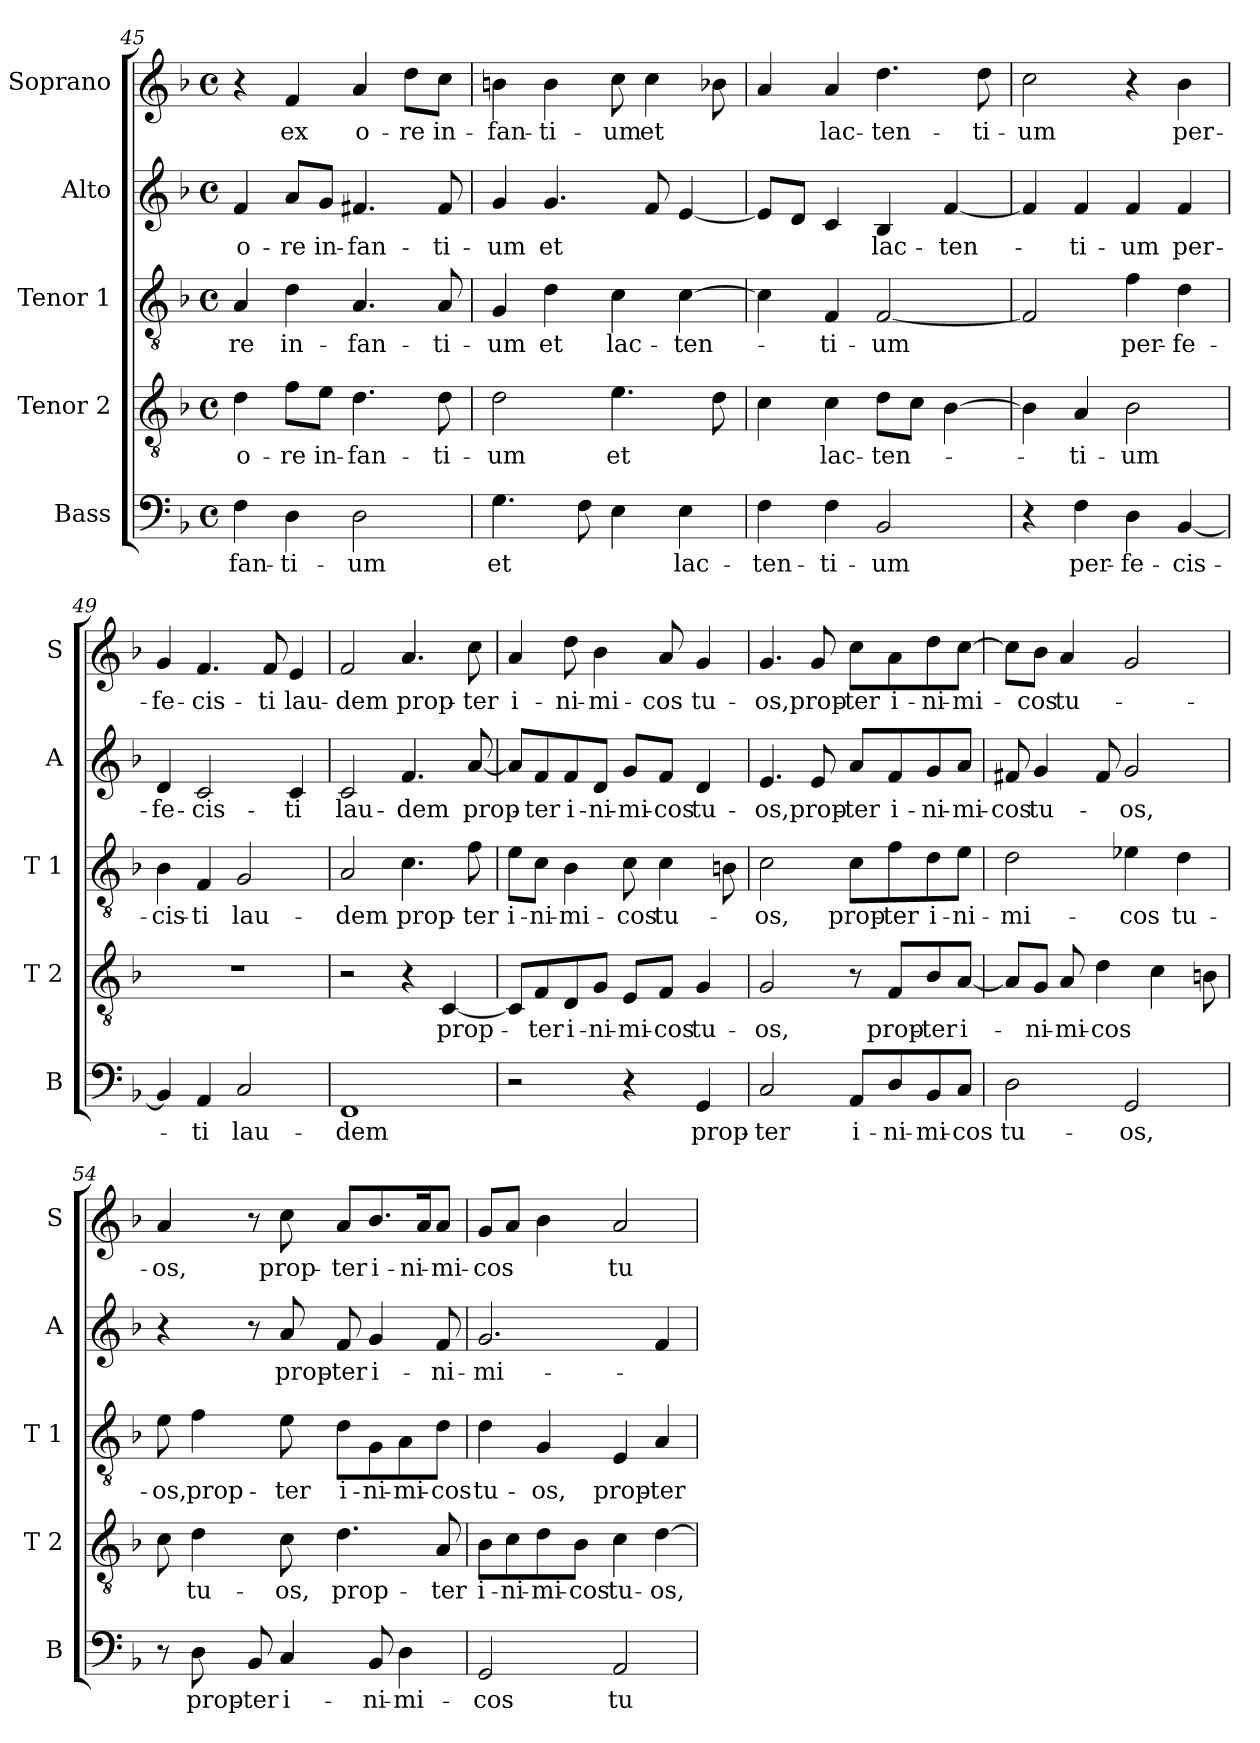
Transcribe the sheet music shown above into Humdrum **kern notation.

**kern	**text	**kern	**text	**kern	**text	**kern	**text	**kern	**text
*part5	*part5	*part4	*part4	*part3	*part3	*part2	*part2	*part1	*part1
*staff5	*staff5	*staff4	*staff4	*staff3	*staff3	*staff2	*staff2	*staff1	*staff1
*I"Bass	*	*I"Tenor 2	*	*I"Tenor 1	*	*I"Alto	*	*I"Soprano	*
*I'B	*	*I'T 2	*	*I'T 1	*	*I'A	*	*I'S	*
*clefF4	*	*clefGv2	*	*clefGv2	*	*clefG2	*	*clefG2	*
*k[b-]	*	*k[b-]	*	*k[b-]	*	*k[b-]	*	*k[b-]	*
*F:	*	*F:	*	*F:	*	*F:	*	*F:	*
*M4/4	*	*M4/4	*	*M4/4	*	*M4/4	*	*M4/4	*
*met(c)	*	*met(c)	*	*met(c)	*	*met(c)	*	*met(c)	*
=45	=45	=45	=45	=45	=45	=45	=45	=45	=45
4F\	-fan-	4d\	o-	4A/	-re	4f/	o-	4r	.
4D\	-ti-	8f\L	-re	4d\	in-	8a/L	-re	4f/	ex
.	.	8e\J	in-	.	.	8g/J	in-	.	.
2D\	-um	4.d\	-fan-	4.A/	-fan-	4.f#X/	-fan-	4a/	o-
.	.	.	.	.	.	.	.	8dd\L	-re
.	.	8d\	-ti-	8A/	-ti-	8f#/	-ti-	8cc\J	in-
=46	=46	=46	=46	=46	=46	=46	=46	=46	=46
4.G\	et	2d\	-um	4G/	-um	4g/	-um	4bn\	-fan-
.	.	.	.	4d\	et	4.g/	et	4b\	-ti-
8F\	.	.	.	.	.	.	.	.	.
4E\	.	4.e\	et	4c\	lac-	.	.	8cc\	-um
.	.	.	.	.	.	8f/	.	4cc\	et
4E\	lac-	.	.	[4c\	-ten-	[4e/	.	.	.
.	.	8d\	.	.	.	.	.	8b-X\	.
!!LO:LB:g=z
=47	=47	=47	=47	=47	=47	=47	=47	=47	=47
4F\	-ten-	4c\	.	4c\]	.	8e/L]	.	4a/	.
.	.	.	.	.	.	8d/J	.	.	.
4F\	-ti-	4c\	lac-	4F/	-ti-	4c/	.	4a/	lac-
2BB-/	-um	8d\L	-ten-	[2F/	-um	4B-/	lac-	4.dd\	-ten-
.	.	8c\J	.	.	.	.	.	.	.
.	.	[4B-\	.	.	.	[4f/	-ten-	.	.
.	.	.	.	.	.	.	.	8dd\	-ti-
=48	=48	=48	=48	=48	=48	=48	=48	=48	=48
4r	.	4B-\]	.	2F/]	.	4f/]	.	2cc\	-um
4F\	per-	4A/	-ti-	.	.	4f/	-ti-	.	.
4D\	-fe-	2B-\	-um	4f\	per-	4f/	-um	4r	.
[4BB-/	-cis-	.	.	4d\	-fe-	4f/	per-	4b-\	per-
=49	=49	=49	=49	=49	=49	=49	=49	=49	=49
4BB-/]	.	1r	.	4B-\	-cis-	4d/	-fe-	4g/	-fe-
4AA/	-ti	.	.	4F/	-ti	2c/	-cis-	4.f/	-cis-
2C/	lau-	.	.	2G/	lau-	.	.	.	.
.	.	.	.	.	.	.	.	8f/	-ti
.	.	.	.	.	.	4c/	-ti	4e/	lau-
=50	=50	=50	=50	=50	=50	=50	=50	=50	=50
1FF	-dem	2r	.	2A/	-dem	2c/	lau-	2f/	-dem
.	.	4r	.	4.c\	prop-	4.f/	-dem	4.a/	prop-
.	.	[4C/	prop-	.	.	.	.	.	.
.	.	.	.	8f\	-ter	[8a/	prop-	8cc\	-ter
=51	=51	=51	=51	=51	=51	=51	=51	=51	=51
2r	.	8C/L]	.	8e\L	i-	8a/L]	.	4a/	i-
.	.	8F/	-ter	8c\J	-ni-	8f/	-ter	.	.
.	.	8D/	i-	4B-\	-mi-	8f/	i-	8dd\	-ni-
.	.	8G/J	-ni-	.	.	8d/J	-ni-	4b-\	-mi-
4r	.	8E/L	-mi-	8c\	-cos	8g/L	-mi-	.	.
.	.	8F/J	-cos	4c\	tu-	8f/J	-cos	8a/	-cos
4GG/	prop-	4G/	tu-	.	.	4d/	tu-	4g/	tu-
.	.	.	.	8Bn\	.	.	.	.	.
!!LO:PB:g=z
=52	=52	=52	=52	=52	=52	=52	=52	=52	=52
2C/	-ter	2G/	-os,	2c\	-os,	4.e/	-os,	4.g/	-os,
.	.	.	.	.	.	8e/	prop-	8g/	prop-
8AA/L	i-	8r	.	8c\L	prop-	8a/L	-ter	8cc\L	-ter
8D/	-ni-	8F/L	prop-	8f\	-ter	8f/	i-	8a\	i-
8BB-/	-mi-	8B-/	-ter	8d\	i-	8g/	-ni-	8dd\	-ni-
8C/J	-cos	[8A/J	i-	8e\J	-ni-	8a/J	-mi-	[8cc\J	-mi-
=53	=53	=53	=53	=53	=53	=53	=53	=53	=53
2D\	tu-	8A/L]	.	2d\	-mi-	8f#X/	-cos	8cc\L]	.
.	.	8G/J	-ni-	.	.	4g/	tu-	8b-\J	-cos
.	.	8A/	-mi-	.	.	.	.	4a/	tu-
.	.	4d\	-cos	.	.	8f#/	.	.	.
2GG/	-os,	.	.	4e-X\	-cos	2g/	-os,	2g/	.
.	.	4c\	.	.	.	.	.	.	.
.	.	.	.	4d\	tu-	.	.	.	.
.	.	8Bn\	.	.	.	.	.	.	.
=54	=54	=54	=54	=54	=54	=54	=54	=54	=54
8r	.	8c\	.	8e\	-os,	4r	.	4a/	-os,
8D\	prop-	4d\	tu-	4f\	prop-	.	.	.	.
8BB-/	-ter	.	.	.	.	8r	.	8r	.
4C/	i-	8c\	-os,	8e\	-ter	8a/	prop-	8cc\	prop-
.	.	4.d\	prop-	8d\L	i-	8f/	-ter	8a/L	-ter
8BB-/	-ni-	.	.	8G\	-ni-	4g/	i-	8.b-/	i-
4D\	-mi-	.	.	8A\	-mi-	.	.	.	.
.	.	.	.	.	.	.	.	16a/k	-ni-
.	.	8A/	-ter	8d\J	-cos	8f/	-ni-	8a/J	-mi-
!!LO:LB:g=z
=55	=55	=55	=55	=55	=55	=55	=55	=55	=55
2GG/	-cos	8B-\L	i-	4d\	tu-	2.g/	-mi-	8g/L	-cos
.	.	8c\	-ni-	.	.	.	.	8a/J	.
.	.	8d\	-mi-	4G/	-os,	.	.	4b-\	.
.	.	8B-\J	-cos	.	.	.	.	.	.
2AA/	tu-	4c\	tu-	4E/	prop-	.	.	2a/	tu-
.	.	[4d\	-os,	4A/	-ter	4f/	.	.	.
=	=	=	=	=	=	=	=	=	=
*-	*-	*-	*-	*-	*-	*-	*-	*-	*-
